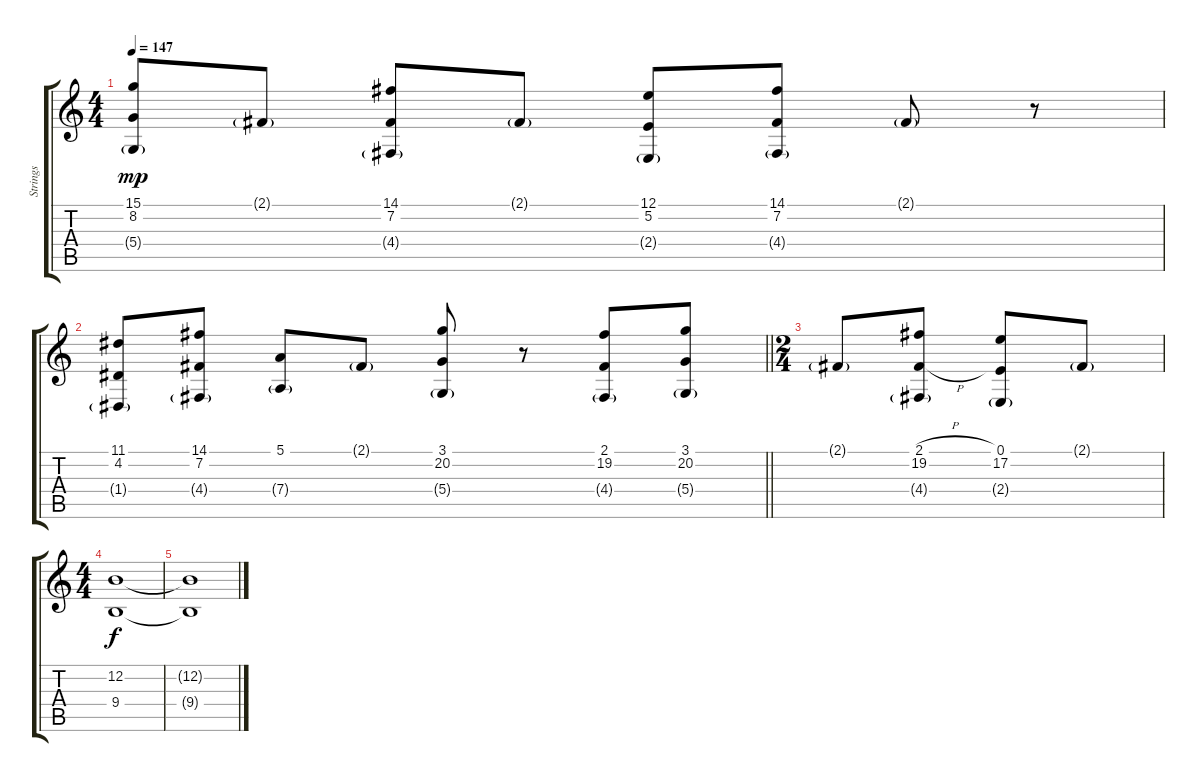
\track ("Strings" "Strings") {instrument stringensemble1}
\staff {score tabs}
\tuning (E4 B3 G3 D3 A2 E2) {hide}
\ts (4 4)
\tempo 147
\clef g2
\ks c
(15.1 8.2 5.4{g}).8{dy mp} 2.1{g}.8 (14.1 7.2 4.4{g}).8 2.1{g}.8 (12.1 5.2 2.4{g}).8 (14.1 7.2 4.4{g}).8 2.1{g}.8 r.8 |
\barLineRight lightlight
(11.1 4.2 1.4{g}).8 (14.1 7.2 4.4{g}).8 (5.1 7.4{g}).8 2.1{g}.8 (3.1 20.2 5.4{g}).8 r.8 (2.1 19.2 4.4{g}).8 (3.1 20.2 5.4{g}).8 |
\ts (2 4)
2.1{g}.8 (2.1{h} 19.2 4.4{g}).8 (0.1 17.2 2.4{g}).8 2.1{g}.8 |
\ts (4 4)
(12.2 9.4).1{dy f} |
(12.2{t} 9.4{t}).1
